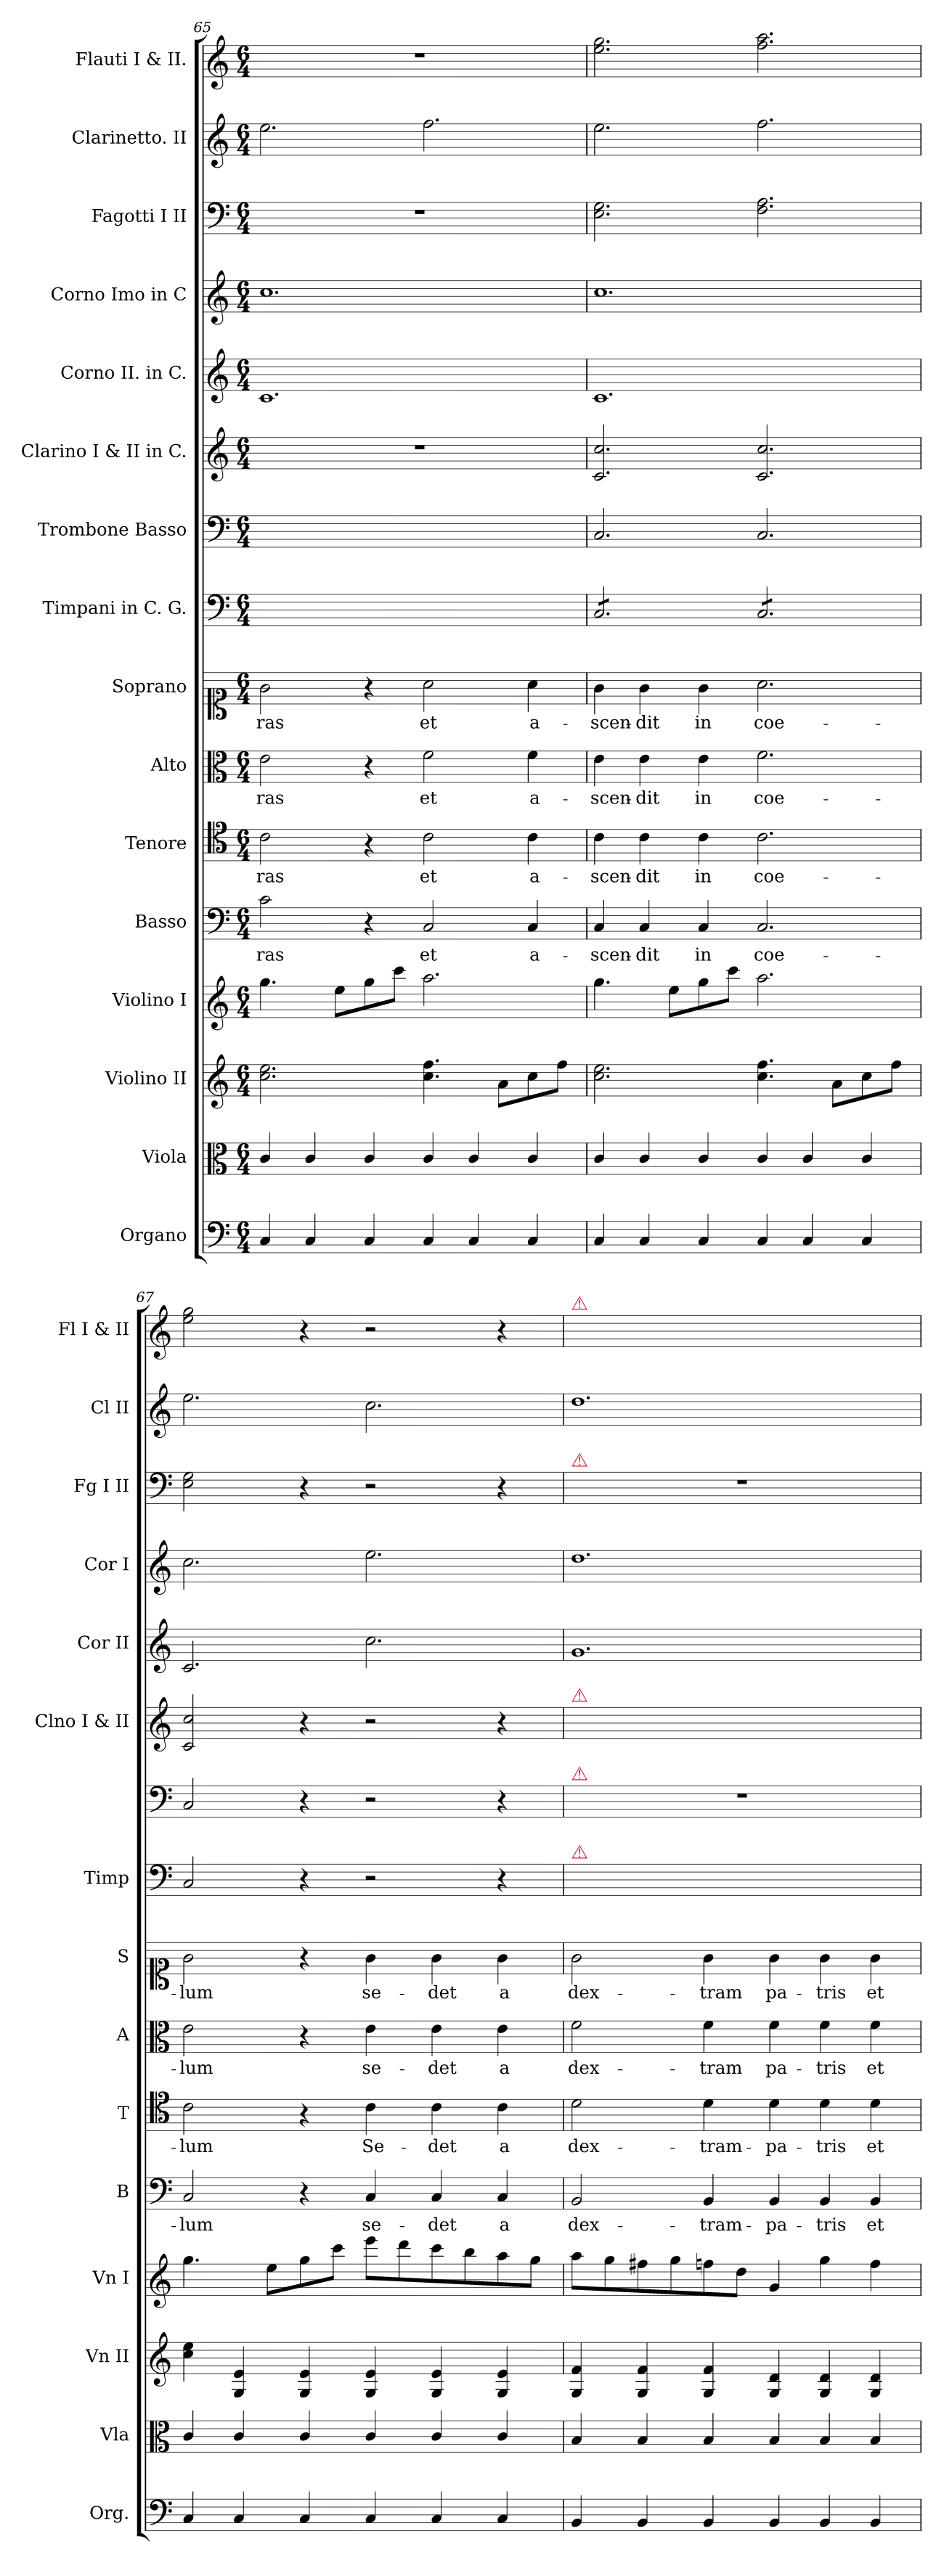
**kern	**kern	**kern	**kern	**kern	**text	**kern	**text	**kern	**text	**kern	**text	**kern	**kern	**kern	**kern	**kern	**kern	**kern	**kern
*part16	*part15	*part14	*part13	*part12	*part12	*part11	*part11	*part10	*part10	*part9	*part9	*part8	*part7	*part6	*part5	*part4	*part3	*part2	*part1
*staff16	*staff15	*staff14	*staff13	*staff12	*staff12	*staff11	*staff11	*staff10	*staff10	*staff9	*staff9	*staff8	*staff7	*staff6	*staff5	*staff4	*staff3	*staff2	*staff1
*I"Organo	*I"Viola	*I"Violino II	*I"Violino I	*I"Basso	*	*I"Tenore	*	*I"Alto	*	*I"Soprano	*	*I"Timpani in C. G.	*I"Trombone Basso	*I"Clarino I & II in C.	*I"Corno II. in C.	*I"Corno Imo in C	*I"Fagotti I II	*I"Clarinetto. II	*I"Flauti I & II.
*I'Org.	*I'Vla	*I'Vn II	*I'Vn I	*I'B	*	*I'T	*	*I'A	*	*I'S	*	*I'Timp	*	*I'Clno I & II	*I'Cor II	*I'Cor I	*I'Fg I II	*I'Cl II	*I'Fl I & II
*clefF4	*clefC3	*clefG2	*clefG2	*clefF4	*	*clefC4	*	*clefC3	*	*clefC1	*	*clefF4	*clefF4	*clefG2	*clefG2	*clefG2	*clefF4	*clefG2	*clefG2
*k[]	*k[]	*k[]	*k[]	*k[]	*	*k[]	*	*k[]	*	*k[]	*	*k[]	*k[]	*k[]	*k[]	*k[]	*k[]	*k[]	*k[]
*C:	*C:	*C:	*C:	*C:	*	*C:	*	*C:	*	*C:	*	*C:	*C:	*C:	*C:	*C:	*C:	*C:	*C:
*M6/4	*M6/4	*M6/4	*M6/4	*M6/4	*	*M6/4	*	*M6/4	*	*M6/4	*	*M6/4	*M6/4	*M6/4	*M6/4	*M6/4	*M6/4	*M6/4	*M6/4
=65	=65	=65	=65	=65	=65	=65	=65	=65	=65	=65	=65	=65	=65	=65	=65	=65	=65	=65	=65
4C/	4c/	2.cc\ 2.ee\	4.gg\	2c\	-ras	2c\	-ras	2e\	-ras	2g\	-ras	1.ryy	1.ryy	1.r	1.c/	1.cc\	1.r	2.ee\	1.r
4C/	4c/	.	.	.	.	.	.	.	.	.	.	.	.	.	.	.	.	.	.
.	.	.	8ee\L	.	.	.	.	.	.	.	.	.	.	.	.	.	.	.	.
4C/	4c/	.	8gg\	4r	.	4r	.	4r	.	4r	.	.	.	.	.	.	.	.	.
.	.	.	8ccc\J	.	.	.	.	.	.	.	.	.	.	.	.	.	.	.	.
4C/	4c/	4.cc\ 4.ff\	2.aa\	2C/	et	2c\	et	2f\	et	2a\	et	.	.	.	.	.	.	2.ff\	.
4C/	4c/	.	.	.	.	.	.	.	.	.	.	.	.	.	.	.	.	.	.
.	.	8a/L	.	.	.	.	.	.	.	.	.	.	.	.	.	.	.	.	.
4C/	4c/	8cc\	.	4C/	a-	4c\	a-	4f\	a-	4a\	a-	.	.	.	.	.	.	.	.
.	.	8ff\J	.	.	.	.	.	.	.	.	.	.	.	.	.	.	.	.	.
=66	=66	=66	=66	=66	=66	=66	=66	=66	=66	=66	=66	=66	=66	=66	=66	=66	=66	=66	=66
*	*	*	*	*	*	*	*	*	*	*	*	*tremolo	*	*	*	*	*	*	*
4C/	4c/	2.cc\ 2.ee\	4.gg\	4C/	-scen-	4c\	-scen-	4e\	-scen-	4g\	-scen-	8C/L	2.C/	2.c/ 2.cc/	1.c/	1.cc\	2.E\ 2.G\	2.ee\	2.ee\ 2.gg\
.	.	.	.	.	.	.	.	.	.	.	.	8C/	.	.	.	.	.	.	.
4C/	4c/	.	.	4C/	-dit	4c\	-dit	4e\	-dit	4g\	-dit	8C/	.	.	.	.	.	.	.
.	.	.	8ee\L	.	.	.	.	.	.	.	.	8C/	.	.	.	.	.	.	.
4C/	4c/	.	8gg\	4C/	in	4c\	in	4e\	in	4g\	in	8C/	.	.	.	.	.	.	.
.	.	.	8ccc\J	.	.	.	.	.	.	.	.	8C/J	.	.	.	.	.	.	.
4C/	4c/	4.cc\ 4.ff\	2.aa\	2.C/	coe-	2.c\	coe-	2.f\	coe-	2.a\	coe-	8C/L	2.C/	2.c/ 2.cc/	.	.	2.F\ 2.A\	2.ff\	2.ff\ 2.aa\
.	.	.	.	.	.	.	.	.	.	.	.	8C/	.	.	.	.	.	.	.
4C/	4c/	.	.	.	.	.	.	.	.	.	.	8C/	.	.	.	.	.	.	.
.	.	8a/L	.	.	.	.	.	.	.	.	.	8C/	.	.	.	.	.	.	.
4C/	4c/	8cc\	.	.	.	.	.	.	.	.	.	8C/	.	.	.	.	.	.	.
.	.	8ff\J	.	.	.	.	.	.	.	.	.	8C/J	.	.	.	.	.	.	.
*	*	*	*	*	*	*	*	*	*	*	*	*Xtremolo	*	*	*	*	*	*	*
=67	=67	=67	=67	=67	=67	=67	=67	=67	=67	=67	=67	=67	=67	=67	=67	=67	=67	=67	=67
4C/	4c/	4cc\ 4ee\	4.gg\	2C/	-lum	2c\	-lum	2e\	-lum	2g\	-lum	2C/	2C/	2c/ 2cc/	2.c/	2.cc\	2E\ 2G\	2.ee\	2ee\ 2gg\
4C/	4c/	4G/ 4e/	.	.	.	.	.	.	.	.	.	.	.	.	.	.	.	.	.
.	.	.	8ee\L	.	.	.	.	.	.	.	.	.	.	.	.	.	.	.	.
4C/	4c/	4G/ 4e/	8gg\	4r	.	4r	.	4r	.	4r	.	4r	4r	4r	.	.	4r	.	4r
.	.	.	8ccc\J	.	.	.	.	.	.	.	.	.	.	.	.	.	.	.	.
4C/	4c/	4G/ 4e/	8eee\L	4C/	se-	4c\	Se-	4e\	se-	4g\	se-	2r	2r	2r	2.cc\	2.ee\	2r	2.cc\	2r
.	.	.	8ddd\	.	.	.	.	.	.	.	.	.	.	.	.	.	.	.	.
4C/	4c/	4G/ 4e/	8ccc\	4C/	-det	4c\	-det	4e\	-det	4g\	-det	.	.	.	.	.	.	.	.
.	.	.	8bb\	.	.	.	.	.	.	.	.	.	.	.	.	.	.	.	.
4C/	4c/	4G/ 4e/	8aa\	4C/	a	4c\	a	4e\	a	4g\	a	4r	4r	4r	.	.	4r	.	4r
.	.	.	8gg\J	.	.	.	.	.	.	.	.	.	.	.	.	.	.	.	.
=68	=68	=68	=68	=68	=68	=68	=68	=68	=68	=68	=68	=68	=68	=68	=68	=68	=68	=68	=68
!	!	!	!	!	!	!	!	!	!	!	!	!	!	!	!	!	!	!	!LO:TX:a:color=crimson:t=⚠
!	!	!	!	!	!	!	!	!	!	!	!	!	!	!	!	!	!LO:TX:a:color=crimson:t=⚠	!	!
!	!	!	!	!	!	!	!	!	!	!	!	!	!	!LO:TX:a:color=crimson:t=⚠	!	!	!	!	!
!	!	!	!	!	!	!	!	!	!	!	!	!	!LO:TX:a:color=crimson:t=⚠	!	!	!	!	!	!
!	!	!	!	!	!	!	!	!	!	!	!	!LO:TX:a:color=crimson:t=⚠	!	!	!	!	!	!	!
4BB/	4B/	4G/ 4f/	8aa\L	2BB/	dex-	2d\	dex-	2f\	dex-	2g\	dex-	1.ryy	1.r	1.ryy	1.g/	1.dd\	1.r	1.dd\	1.ryy
.	.	.	8gg\	.	.	.	.	.	.	.	.	.	.	.	.	.	.	.	.
4BB/	4B/	4G/ 4f/	8ff#X\	.	.	.	.	.	.	.	.	.	.	.	.	.	.	.	.
.	.	.	8gg\	.	.	.	.	.	.	.	.	.	.	.	.	.	.	.	.
4BB/	4B/	4G/ 4f/	8ffn\	4BB/	-tram-	4d\	-tram-	4f\	-tram	4g\	-tram	.	.	.	.	.	.	.	.
.	.	.	8dd\J	.	.	.	.	.	.	.	.	.	.	.	.	.	.	.	.
4BB/	4B/	4G/ 4d/	4g/	4BB/	-pa-	4d\	-pa-	4f\	pa-	4g\	pa-	.	.	.	.	.	.	.	.
4BB/	4B/	4G/ 4d/	4gg\	4BB/	-tris	4d\	-tris	4f\	-tris	4g\	-tris	.	.	.	.	.	.	.	.
4BB/	4B/	4G/ 4d/	4ff\	4BB/	et	4d\	et	4f\	et	4g\	et	.	.	.	.	.	.	.	.
=	=	=	=	=	=	=	=	=	=	=	=	=	=	=	=	=	=	=	=
*-	*-	*-	*-	*-	*-	*-	*-	*-	*-	*-	*-	*-	*-	*-	*-	*-	*-	*-	*-
